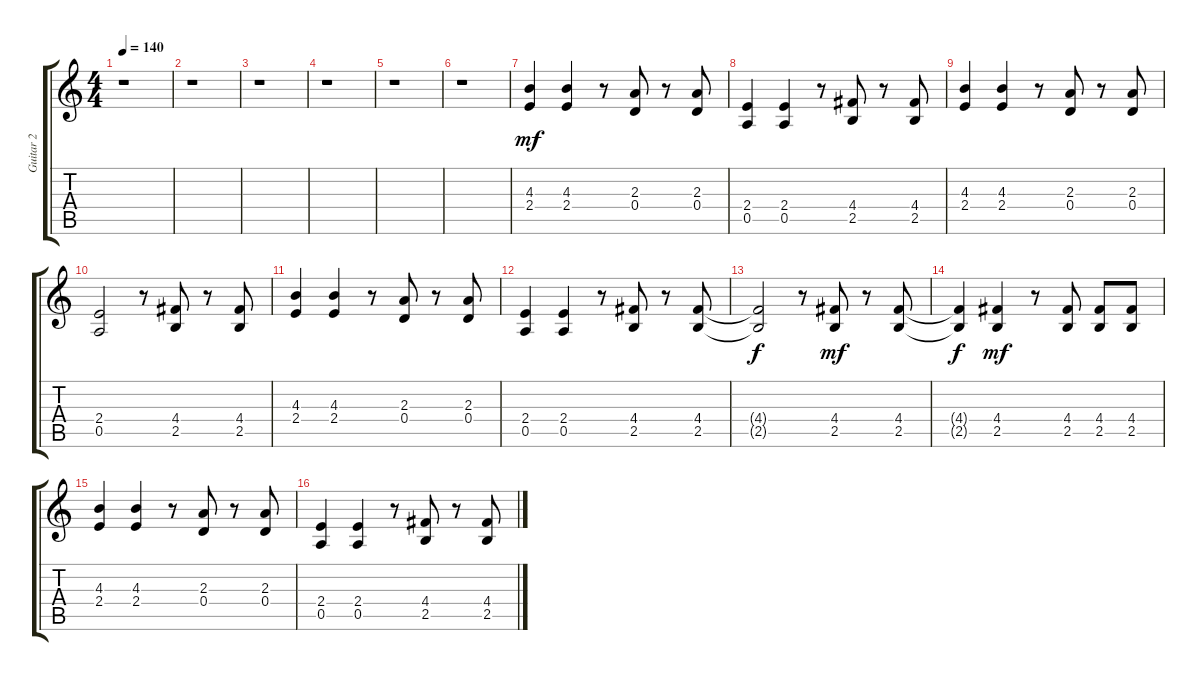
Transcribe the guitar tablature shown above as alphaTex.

\track ("Guitar 2" "Guitar 2") {instrument distortionguitar}
\staff {score tabs}
\tuning (E4 B3 G3 D3 A2 E2) {hide}
\ts (4 4)
\tempo 140
\clef g2
\ks c
r.1{dy mf instrument distortionguitar} |
r.1 |
r.1 |
r.1 |
r.1 |
r.1 |
(4.3 2.4).4 (4.3 2.4).4 r.8 (2.3 0.4).8 r.8 (2.3 0.4).8 |
(2.4 0.5).4 (2.4 0.5).4 r.8 (4.4 2.5).8 r.8 (4.4 2.5).8 |
(4.3 2.4).4 (4.3 2.4).4 r.8 (2.3 0.4).8 r.8 (2.3 0.4).8 |
(2.4 0.5).2 r.8 (4.4 2.5).8 r.8 (4.4 2.5).8 |
(4.3 2.4).4 (4.3 2.4).4 r.8 (2.3 0.4).8 r.8 (2.3 0.4).8 |
(2.4 0.5).4 (2.4 0.5).4 r.8 (4.4 2.5).8 r.8 (4.4 2.5).8 |
(4.4{t} 2.5{t}).2{dy f} r.8 (4.4 2.5).8{dy mf} r.8 (4.4 2.5).8 |
(4.4{t} 2.5{t}).4{dy f} (4.4 2.5).4{dy mf} r.8 (4.4 2.5).8 (4.4 2.5).8 (4.4 2.5).8 |
(4.3 2.4).4 (4.3 2.4).4 r.8 (2.3 0.4).8 r.8 (2.3 0.4).8 |
(2.4 0.5).4 (2.4 0.5).4 r.8 (4.4 2.5).8 r.8 (4.4 2.5).8
